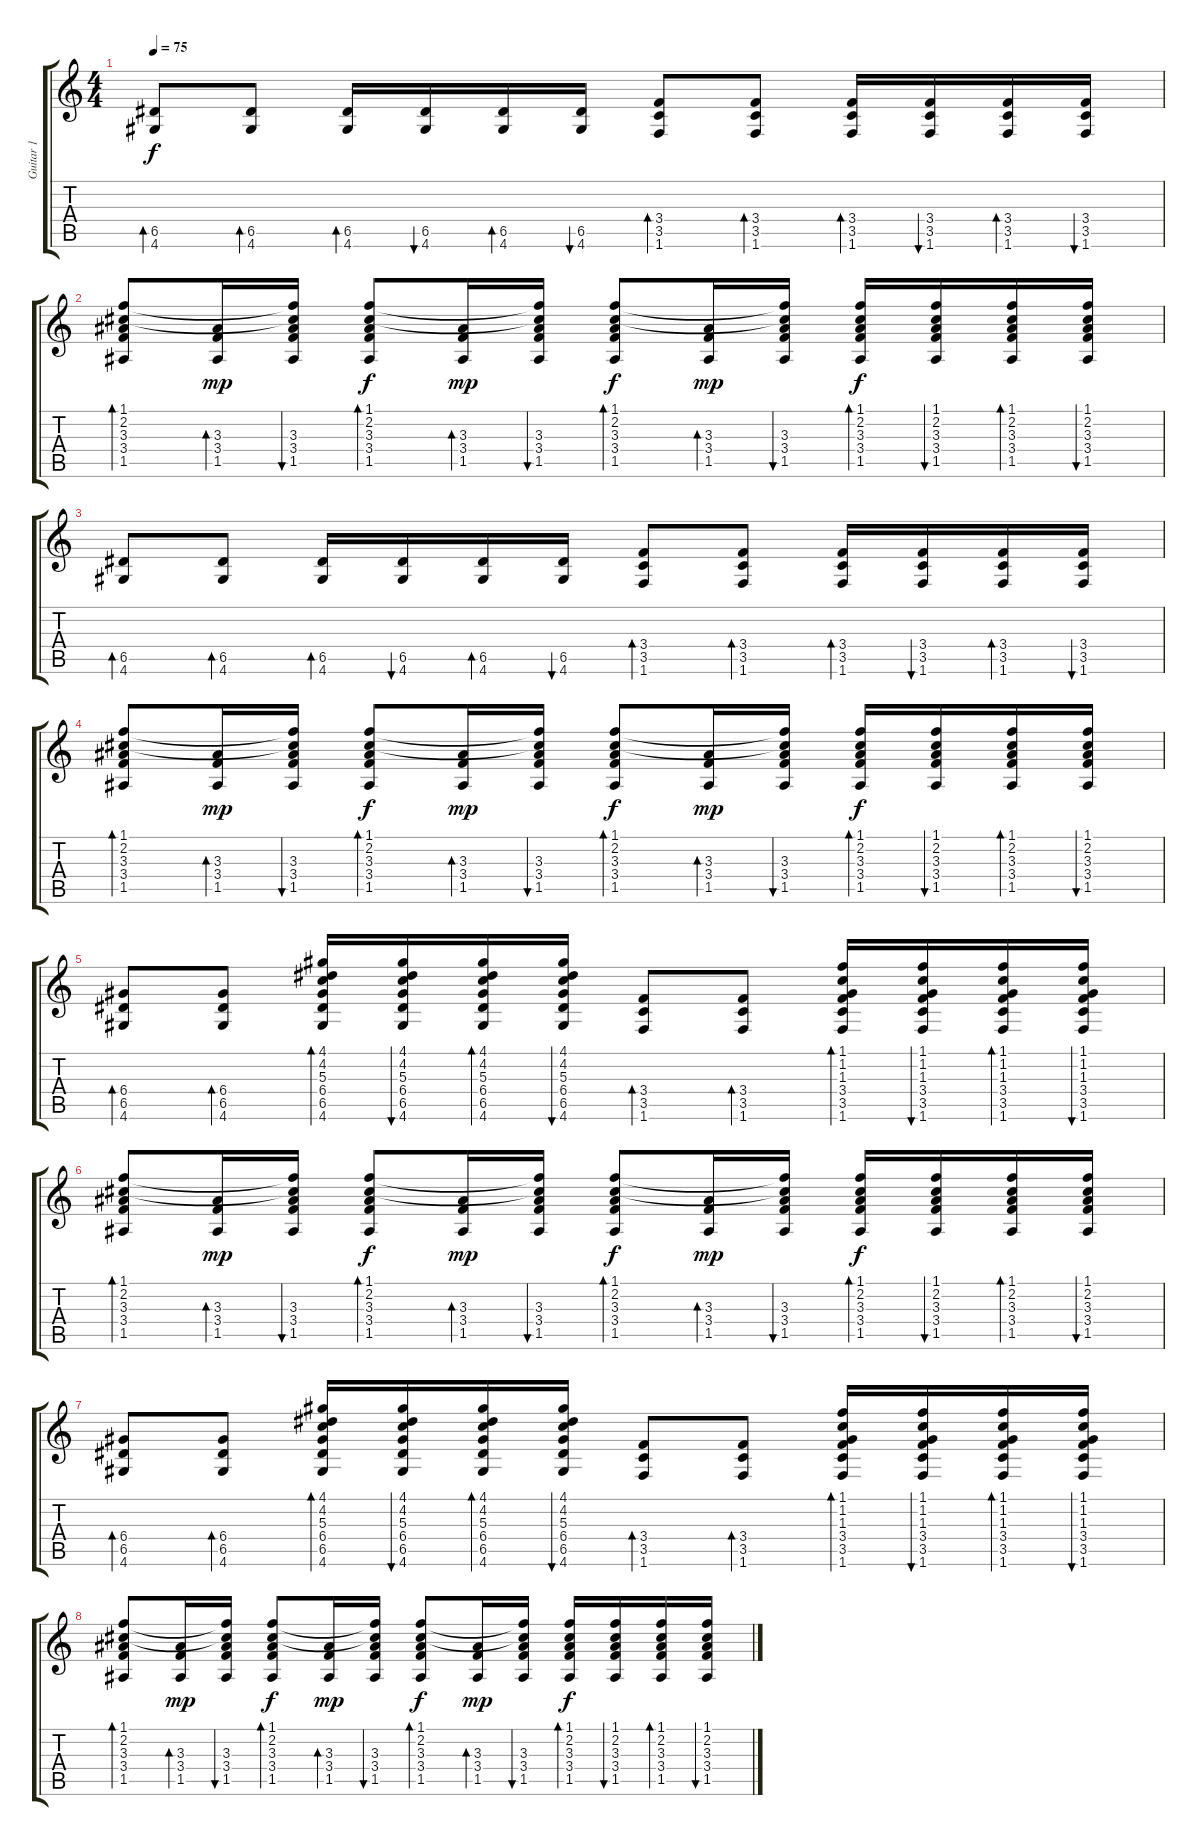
\track ("Guitar 1" "Guitar 1") {instrument acousticguitarsteel}
\staff {score tabs}
\tuning (E4 B3 G3 D3 A2 E2) {hide}
\ts (4 4)
\tempo 75
\clef g2
\ks c
(6.5 4.6).8{bd 60 dy f instrument acousticguitarsteel} (6.5 4.6).8{bd 60} (6.5 4.6).16{bd 60} (6.5 4.6).16{bu 60} (6.5 4.6).16{bd 60} (6.5 4.6).16{bu 60} (3.4 3.5 1.6).8{bd 60} (3.4 3.5 1.6).8{bd 60} (3.4 3.5 1.6).16{bd 60} (3.4 3.5 1.6).16{bu 60} (3.4 3.5 1.6).16{bd 60} (3.4 3.5 1.6).16{bu 60} |
(1.1 2.2 3.3 3.4 1.5).8{bd 60} (3.3 3.4 1.5).16{bd 60 dy mp} (1.1{t} 2.2{t} 3.3 3.4 1.5).16{bu 60} (1.1 2.2 3.3 3.4 1.5).8{bd 60 dy f} (3.3 3.4 1.5).16{bd 60 dy mp} (1.1{t} 2.2{t} 3.3 3.4 1.5).16{bu 60} (1.1 2.2 3.3 3.4 1.5).8{bd 60 dy f} (3.3 3.4 1.5).16{bd 60 dy mp} (1.1{t} 2.2{t} 3.3 3.4 1.5).16{bu 60} (1.1 2.2 3.3 3.4 1.5).16{bd 60 dy f} (1.1 2.2 3.3 3.4 1.5).16{bu 60} (1.1 2.2 3.3 3.4 1.5).16{bd 60} (1.1 2.2 3.3 3.4 1.5).16{bu 60} |
(6.5 4.6).8{bd 60} (6.5 4.6).8{bd 60} (6.5 4.6).16{bd 60} (6.5 4.6).16{bu 60} (6.5 4.6).16{bd 60} (6.5 4.6).16{bu 60} (3.4 3.5 1.6).8{bd 60} (3.4 3.5 1.6).8{bd 60} (3.4 3.5 1.6).16{bd 60} (3.4 3.5 1.6).16{bu 60} (3.4 3.5 1.6).16{bd 60} (3.4 3.5 1.6).16{bu 60} |
(1.1 2.2 3.3 3.4 1.5).8{bd 60} (3.3 3.4 1.5).16{bd 60 dy mp} (1.1{t} 2.2{t} 3.3 3.4 1.5).16{bu 60} (1.1 2.2 3.3 3.4 1.5).8{bd 60 dy f} (3.3 3.4 1.5).16{bd 60 dy mp} (1.1{t} 2.2{t} 3.3 3.4 1.5).16{bu 60} (1.1 2.2 3.3 3.4 1.5).8{bd 60 dy f} (3.3 3.4 1.5).16{bd 60 dy mp} (1.1{t} 2.2{t} 3.3 3.4 1.5).16{bu 60} (1.1 2.2 3.3 3.4 1.5).16{bd 60 dy f} (1.1 2.2 3.3 3.4 1.5).16{bu 60} (1.1 2.2 3.3 3.4 1.5).16{bd 60} (1.1 2.2 3.3 3.4 1.5).16{bu 60} |
(6.4 6.5 4.6).8{bd 60} (6.4 6.5 4.6).8{bd 60} (4.1 4.2 5.3 6.4 6.5 4.6).16{bd 30} (4.1 4.2 5.3 6.4 6.5 4.6).16{bu 30} (4.1 4.2 5.3 6.4 6.5 4.6).16{bd 30} (4.1 4.2 5.3 6.4 6.5 4.6).16{bu 30} (3.4 3.5 1.6).8{bd 60} (3.4 3.5 1.6).8{bd 60} (1.1 1.2 1.3 3.4 3.5 1.6).16{bd 30} (1.1 1.2 1.3 3.4 3.5 1.6).16{bu 30} (1.1 1.2 1.3 3.4 3.5 1.6).16{bd 30} (1.1 1.2 1.3 3.4 3.5 1.6).16{bu 30} |
(1.1 2.2 3.3 3.4 1.5).8{bd 60} (3.3 3.4 1.5).16{bd 60 dy mp} (1.1{t} 2.2{t} 3.3 3.4 1.5).16{bu 60} (1.1 2.2 3.3 3.4 1.5).8{bd 60 dy f} (3.3 3.4 1.5).16{bd 60 dy mp} (1.1{t} 2.2{t} 3.3 3.4 1.5).16{bu 60} (1.1 2.2 3.3 3.4 1.5).8{bd 60 dy f} (3.3 3.4 1.5).16{bd 60 dy mp} (1.1{t} 2.2{t} 3.3 3.4 1.5).16{bu 60} (1.1 2.2 3.3 3.4 1.5).16{bd 60 dy f} (1.1 2.2 3.3 3.4 1.5).16{bu 60} (1.1 2.2 3.3 3.4 1.5).16{bd 60} (1.1 2.2 3.3 3.4 1.5).16{bu 60} |
(6.4 6.5 4.6).8{bd 60} (6.4 6.5 4.6).8{bd 60} (4.1 4.2 5.3 6.4 6.5 4.6).16{bd 30} (4.1 4.2 5.3 6.4 6.5 4.6).16{bu 30} (4.1 4.2 5.3 6.4 6.5 4.6).16{bd 30} (4.1 4.2 5.3 6.4 6.5 4.6).16{bu 30} (3.4 3.5 1.6).8{bd 60} (3.4 3.5 1.6).8{bd 60} (1.1 1.2 1.3 3.4 3.5 1.6).16{bd 30} (1.1 1.2 1.3 3.4 3.5 1.6).16{bu 30} (1.1 1.2 1.3 3.4 3.5 1.6).16{bd 30} (1.1 1.2 1.3 3.4 3.5 1.6).16{bu 30} |
(1.1 2.2 3.3 3.4 1.5).8{bd 60} (3.3 3.4 1.5).16{bd 60 dy mp} (1.1{t} 2.2{t} 3.3 3.4 1.5).16{bu 60} (1.1 2.2 3.3 3.4 1.5).8{bd 60 dy f} (3.3 3.4 1.5).16{bd 60 dy mp} (1.1{t} 2.2{t} 3.3 3.4 1.5).16{bu 60} (1.1 2.2 3.3 3.4 1.5).8{bd 60 dy f} (3.3 3.4 1.5).16{bd 60 dy mp} (1.1{t} 2.2{t} 3.3 3.4 1.5).16{bu 60} (1.1 2.2 3.3 3.4 1.5).16{bd 60 dy f} (1.1 2.2 3.3 3.4 1.5).16{bu 60} (1.1 2.2 3.3 3.4 1.5).16{bd 60} (1.1 2.2 3.3 3.4 1.5).16{bu 60}
